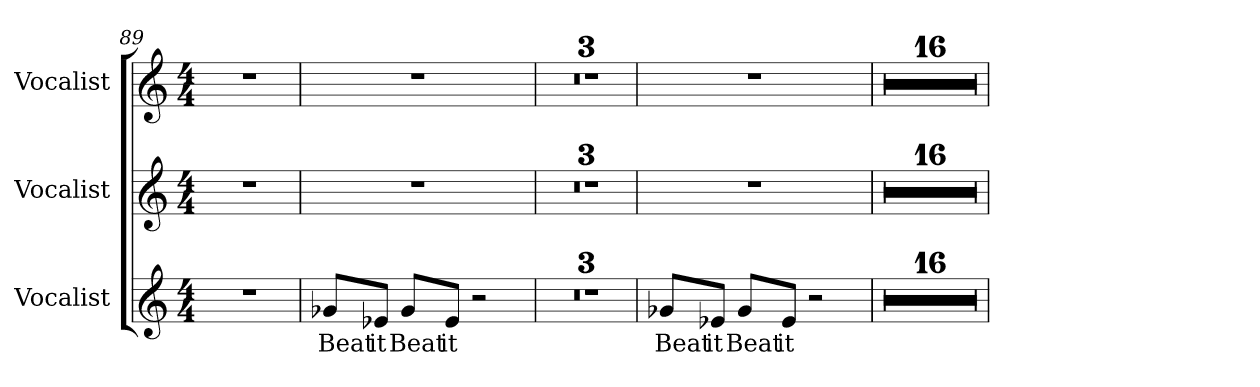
**kern	**text	**kern	**kern
*part3	*part3	*part2	*part1
*staff3	*staff3	*staff2	*staff1
*I"Vocalist	*	*I"Vocalist	*I"Vocalist
*clefG2	*	*clefG2	*clefG2
*M4/4	*	*M4/4	*M4/4
=89	=89	=89	=89
1r	.	1r	1r
=90	=90	=90	=90
8g-X/L	Beat	1r	1r
8e-X/J	it	.	.
8g-/L	Beat	.	.
8e-/J	it	.	.
2r	.	.	.
=91	=91	=91	=91
1r	.	1r	1r
=92	=92	=92	=92
1r	.	1r	1r
=93	=93	=93	=93
1r	.	1r	1r
=94	=94	=94	=94
8g-X/L	Beat	1r	1r
8e-X/J	it	.	.
8g-/L	Beat	.	.
8e-/J	it	.	.
2r	.	.	.
=95	=95	=95	=95
1r	.	1r	1r
=96	=96	=96	=96
1r	.	1r	1r
=97	=97	=97	=97
1r	.	1r	1r
=98	=98	=98	=98
1r	.	1r	1r
=99	=99	=99	=99
1r	.	1r	1r
=100	=100	=100	=100
1r	.	1r	1r
=101	=101	=101	=101
1r	.	1r	1r
=102	=102	=102	=102
1r	.	1r	1r
=103	=103	=103	=103
1r	.	1r	1r
=104	=104	=104	=104
1r	.	1r	1r
=105	=105	=105	=105
1r	.	1r	1r
=106	=106	=106	=106
1r	.	1r	1r
=107	=107	=107	=107
1r	.	1r	1r
=108	=108	=108	=108
1r	.	1r	1r
=109	=109	=109	=109
1r	.	1r	1r
=110	=110	=110	=110
1r	.	1r	1r
=	=	=	=
*-	*-	*-	*-
